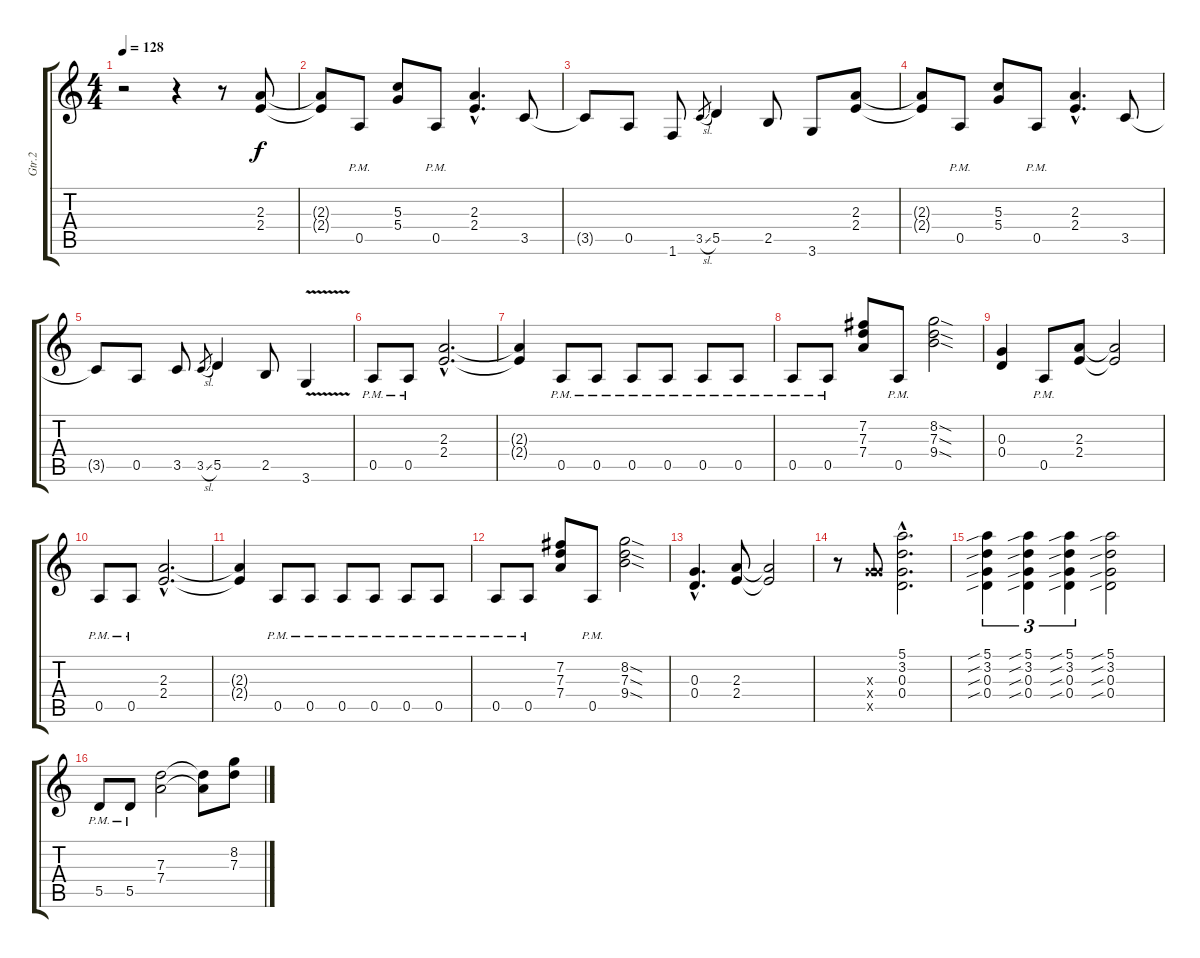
\track ("Gtr.2" "Gtr.2") {instrument overdrivenguitar}
\staff {score tabs}
\tuning (E4 B3 G3 D3 A2 E2) {hide}
\ts (4 4)
\tempo 128
\clef g2
\ks c
r.2{dy f instrument overdrivenguitar} r.4 r.8 (2.3 2.4).8 |
(2.3{t} 2.4{t}).8 0.5{pm}.8 (5.3 5.4).8 0.5{pm}.8 (2.3{hac} 2.4{hac}).4{d} 3.5.8 |
3.5{t}.8 0.5.8 1.6.8 3.5{sl}.8{gr} 5.5.4 2.5.8 3.6.8 (2.3 2.4).8 |
(2.3{t} 2.4{t}).8 0.5{pm}.8 (5.3 5.4).8 0.5{pm}.8 (2.3{hac} 2.4{hac}).4{d} 3.5.8 |
3.5{t}.8 0.5.8 3.5.8 3.5{sl}.8{gr} 5.5.4 2.5.8 3.6{v}.4 |
0.5{pm}.8 0.5{pm}.8 (2.3{hac} 2.4{hac}).2{d} |
(2.3{t} 2.4{t}).4 0.5{pm}.8 0.5{pm}.8 0.5{pm}.8 0.5{pm}.8 0.5{pm}.8 0.5{pm}.8 |
0.5{pm}.8 0.5{pm}.8 (7.2 7.3 7.4).8 0.5{pm}.8 (8.2{sod} 7.3{sod} 9.4{sod}).2 |
(0.3 0.4).4 0.5{pm}.8 (2.3 2.4).8 (2.3{t} 2.4{t}).2 |
0.5{pm}.8 0.5{pm}.8 (2.3{hac} 2.4{hac}).2{d} |
(2.3{t} 2.4{t}).4 0.5{pm}.8 0.5{pm}.8 0.5{pm}.8 0.5{pm}.8 0.5{pm}.8 0.5{pm}.8 |
0.5{pm}.8 0.5{pm}.8 (7.2 7.3 7.4).8 0.5{pm}.8 (8.2{sod} 7.3{sod} 9.4{sod}).2 |
(0.3{hac} 0.4{hac}).4{d} (2.3 2.4).8 (2.3{t} 2.4{t}).2 |
r.8 (0.3{x} 5.4{x} 10.5{x}).8 (5.1{hac} 3.2{hac} 0.3{hac} 0.4{hac}).2{d} |
(5.1{sib} 3.2{sib} 0.3{sib} 0.4{sib}).4{tu (3 2)} (5.1{sib} 3.2{sib} 0.3{sib} 0.4{sib}).4{tu (3 2)} (5.1{sib} 3.2{sib} 0.3{sib} 0.4{sib}).4{tu (3 2)} (5.1{sib} 3.2{sib} 0.3{sib} 0.4{sib}).2 |
5.5{pm}.8 5.5{pm}.8 (7.3 7.4).2 (7.3{t} 7.4{t}).8 (8.2 7.3).8
